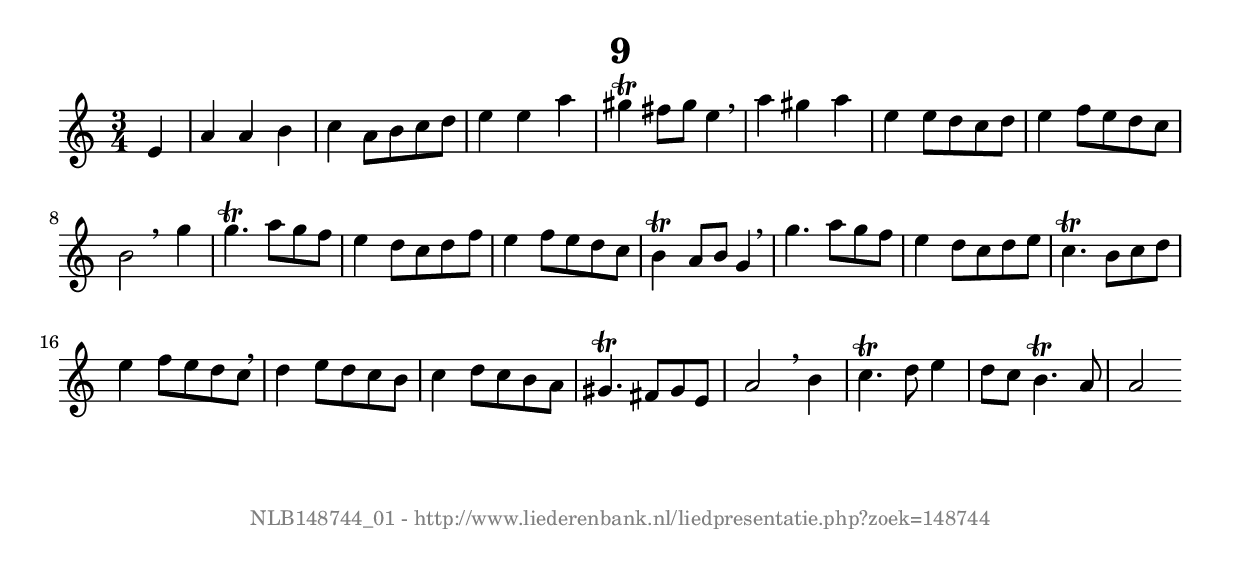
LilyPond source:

%
% produced by wce2krn 1.64 (7 June 2014)
%
\version"2.16"
#(append! paper-alist '(("long" . (cons (* 210 mm) (* 2000 mm)))))
#(set-default-paper-size "long")
sb = {\breathe}
mBreak = {\breathe }
bBreak = {\breathe }
x = {\once\override NoteHead #'style = #'cross }
gl=\glissando
itime={\override Staff.TimeSignature #'stencil = ##f }
ficta = {\once\set suggestAccidentals = ##t}
fine = {\once\override Score.RehearsalMark #'self-alignment-X = #1 \mark \markup {\italic{Fine}}}
dc = {\once\override Score.RehearsalMark #'self-alignment-X = #1 \mark \markup {\italic{D.C.}}}
dcf = {\once\override Score.RehearsalMark #'self-alignment-X = #1 \mark \markup {\italic{D.C. al Fine}}}
dcc = {\once\override Score.RehearsalMark #'self-alignment-X = #1 \mark \markup {\italic{D.C. al Coda}}}
ds = {\once\override Score.RehearsalMark #'self-alignment-X = #1 \mark \markup {\italic{D.S.}}}
dsf = {\once\override Score.RehearsalMark #'self-alignment-X = #1 \mark \markup {\italic{D.S. al Fine}}}
dsc = {\once\override Score.RehearsalMark #'self-alignment-X = #1 \mark \markup {\italic{D.S. al Coda}}}
pv = {\set Score.repeatCommands = #'((volta "1"))}
sv = {\set Score.repeatCommands = #'((volta "2"))}
tv = {\set Score.repeatCommands = #'((volta "3"))}
qv = {\set Score.repeatCommands = #'((volta "4"))}
xv = {\set Score.repeatCommands = #'((volta #f))}
\header{ tagline = ""
title = "9"
}
\score {{
\key a \minor
\relative g'
{
\set melismaBusyProperties = #'()
\partial 32*8
\time 3/4
\tempo 4=120
\override Score.MetronomeMark #'transparent = ##t
\override Score.RehearsalMark #'break-visibility = #(vector #t #t #f)
e4 a a b c a8 b c d e4 e a gis^\trill fis8 gis e4 \sb a gis a e e8 d c d e4 f8 e d c b2 \bar ":|:" \bBreak
g'4 g4.^\trill a8 g f e4 d8 c d f e4 f8 e d c b4^\trill a8 b g4 \sb g'4. a8 g f e4 d8 c d e c4.^\trill b8 c d e4 f8 e d c \sb d4 e8 d c b c4 d8 c b a gis4.^\trill fis8 gis e a2 \sb b4 c4.^\trill d8 e4 d8 c b4.^\trill a8 a2 \bar ":|"
 }}
 \midi { }
 \layout {
            indent = 0.0\cm
}
}
\markup { \vspace #0 } \markup { \with-color #grey \fill-line { \center-column { \smaller "NLB148744_01 - http://www.liederenbank.nl/liedpresentatie.php?zoek=148744" } } }
